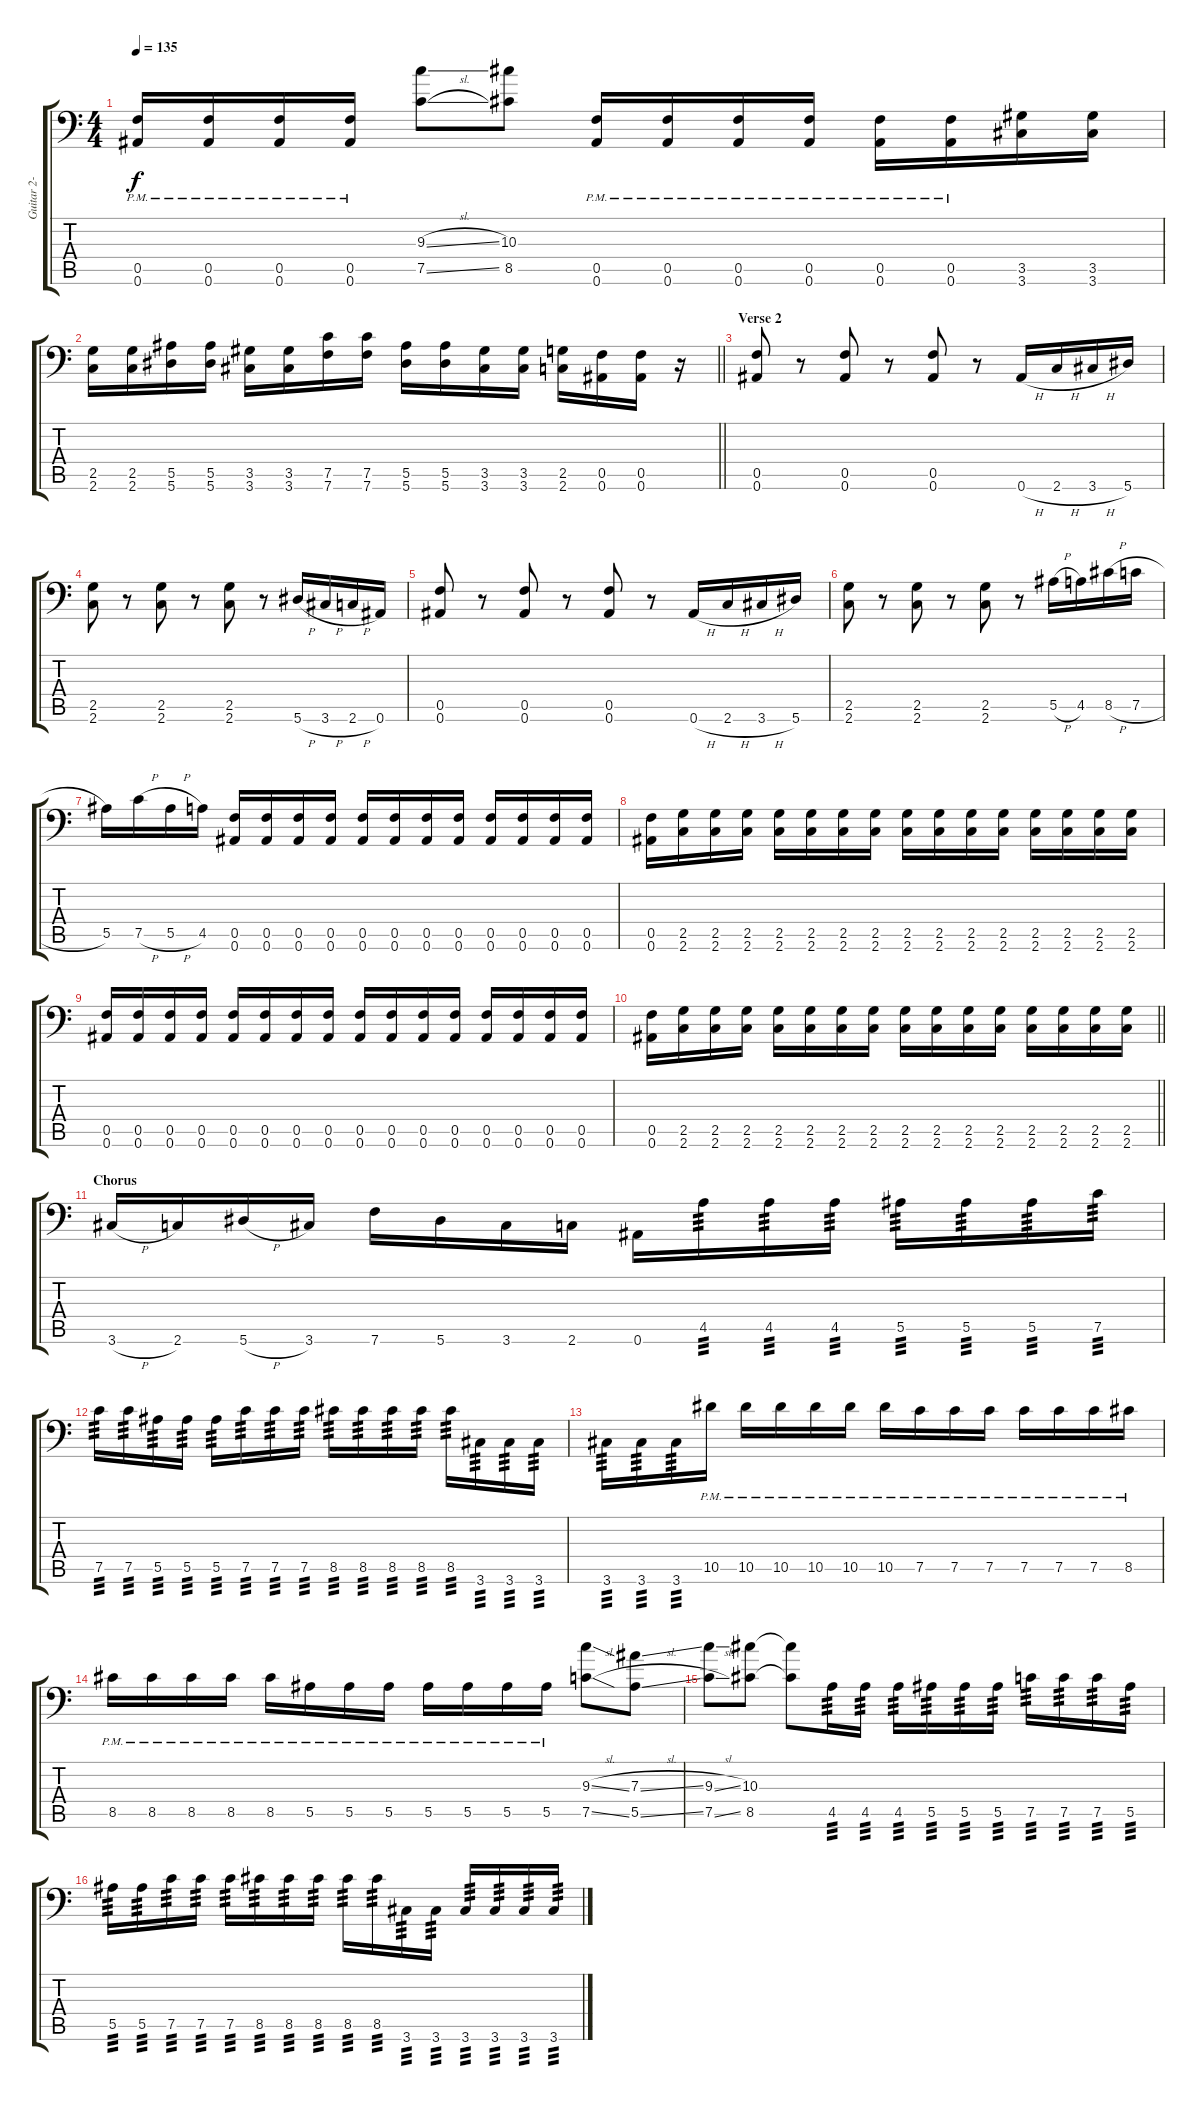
\track ("Guitar 2- Right Side" "Guitar 2- ") {instrument distortionguitar}
\staff {score tabs}
\tuning (C4 G3 Eb3 Bb2 F2 Bb1) {hide}
\ts (4 4)
\tempo 135
\clef f4
\ks c
(0.5{pm} 0.6{pm}).16{dy f} (0.5{pm} 0.6{pm}).16 (0.5{pm} 0.6{pm}).16 (0.5{pm} 0.6{pm}).16 (9.3{sl} 7.5{sl}).8 (10.3 8.5).8 (0.5{pm} 0.6{pm}).16 (0.5{pm} 0.6{pm}).16 (0.5{pm} 0.6{pm}).16 (0.5{pm} 0.6{pm}).16 (0.5{pm} 0.6{pm}).16 (0.5{pm} 0.6{pm}).16 (3.5 3.6).16 (3.5 3.6).16 |
\barLineRight lightlight
(2.5 2.6).16 (2.5 2.6).16 (5.5 5.6).16 (5.5 5.6).16 (3.5 3.6).16 (3.5 3.6).16 (7.5 7.6).16 (7.5 7.6).16 (5.5 5.6).16 (5.5 5.6).16 (3.5 3.6).16 (3.5 3.6).16 (2.5 2.6).16 (0.5 0.6).16 (0.5 0.6).16 r.16 |
\section ("" "Verse 2")
(0.5 0.6).8 r.8 (0.5 0.6).8 r.8 (0.5 0.6).8 r.8 0.6{h}.16 2.6{h}.16 3.6{h}.16 5.6.16 |
(2.5 2.6).8 r.8 (2.5 2.6).8 r.8 (2.5 2.6).8 r.8 5.6{h}.16 3.6{h}.16 2.6{h}.16 0.6.16 |
(0.5 0.6).8 r.8 (0.5 0.6).8 r.8 (0.5 0.6).8 r.8 0.6{h}.16 2.6{h}.16 3.6{h}.16 5.6.16 |
(2.5 2.6).8 r.8 (2.5 2.6).8 r.8 (2.5 2.6).8 r.8 5.5{h}.16 4.5.16 8.5{h}.16 7.5{h}.16 |
5.5.16 7.5{h}.16 5.5{h}.16 4.5.16 (0.5 0.6).16 (0.5 0.6).16 (0.5 0.6).16 (0.5 0.6).16 (0.5 0.6).16 (0.5 0.6).16 (0.5 0.6).16 (0.5 0.6).16 (0.5 0.6).16 (0.5 0.6).16 (0.5 0.6).16 (0.5 0.6).16 |
(0.5 0.6).16 (2.5 2.6).16 (2.5 2.6).16 (2.5 2.6).16 (2.5 2.6).16 (2.5 2.6).16 (2.5 2.6).16 (2.5 2.6).16 (2.5 2.6).16 (2.5 2.6).16 (2.5 2.6).16 (2.5 2.6).16 (2.5 2.6).16 (2.5 2.6).16 (2.5 2.6).16 (2.5 2.6).16 |
(0.5 0.6).16 (0.5 0.6).16 (0.5 0.6).16 (0.5 0.6).16 (0.5 0.6).16 (0.5 0.6).16 (0.5 0.6).16 (0.5 0.6).16 (0.5 0.6).16 (0.5 0.6).16 (0.5 0.6).16 (0.5 0.6).16 (0.5 0.6).16 (0.5 0.6).16 (0.5 0.6).16 (0.5 0.6).16 |
\barLineRight lightlight
(0.5 0.6).16 (2.5 2.6).16 (2.5 2.6).16 (2.5 2.6).16 (2.5 2.6).16 (2.5 2.6).16 (2.5 2.6).16 (2.5 2.6).16 (2.5 2.6).16 (2.5 2.6).16 (2.5 2.6).16 (2.5 2.6).16 (2.5 2.6).16 (2.5 2.6).16 (2.5 2.6).16 (2.5 2.6).16 |
\section ("" "Chorus")
3.6{h}.16 2.6.16 5.6{h}.16 3.6.16 7.6.16 5.6.16 3.6.16 2.6.16 0.6.16 4.5.16{tp 3} 4.5.16{tp 3} 4.5.16{tp 3} 5.5.16{tp 3} 5.5.16{tp 3} 5.5.16{tp 3} 7.5.16{tp 3} |
7.5.16{tp 3} 7.5.16{tp 3} 5.5.16{tp 3} 5.5.16{tp 3} 5.5.16{tp 3} 7.5.16{tp 3} 7.5.16{tp 3} 7.5.16{tp 3} 8.5.16{tp 3} 8.5.16{tp 3} 8.5.16{tp 3} 8.5.16{tp 3} 8.5.16{tp 3} 3.6.16{tp 3} 3.6.16{tp 3} 3.6.16{tp 3} |
3.6.16{tp 3} 3.6.16{tp 3} 3.6.16{tp 3} 10.5{pm}.16 10.5{pm}.16 10.5{pm}.16 10.5{pm}.16 10.5{pm}.16 10.5{pm}.16 7.5{pm}.16 7.5{pm}.16 7.5{pm}.16 7.5{pm}.16 7.5{pm}.16 7.5{pm}.16 8.5{pm}.16 |
8.5{pm}.16 8.5{pm}.16 8.5{pm}.16 8.5{pm}.16 8.5{pm}.16 5.5{pm}.16 5.5{pm}.16 5.5{pm}.16 5.5{pm}.16 5.5{pm}.16 5.5{pm}.16 5.5{pm}.16 (9.3{sl} 7.5{sl}).8 (7.3{sl} 5.5{sl}).8 |
(9.3{sl} 7.5{sl}).8 (10.3 8.5).8 (10.3{t} 8.5{t}).8 4.5.16{tp 3} 4.5.16{tp 3} 4.5.16{tp 3} 5.5.16{tp 3} 5.5.16{tp 3} 5.5.16{tp 3} 7.5.16{tp 3} 7.5.16{tp 3} 7.5.16{tp 3} 5.5.16{tp 3} |
5.5.16{tp 3} 5.5.16{tp 3} 7.5.16{tp 3} 7.5.16{tp 3} 7.5.16{tp 3} 8.5.16{tp 3} 8.5.16{tp 3} 8.5.16{tp 3} 8.5.16{tp 3} 8.5.16{tp 3} 3.6.16{tp 3} 3.6.16{tp 3} 3.6.16{tp 3} 3.6.16{tp 3} 3.6.16{tp 3} 3.6.16{tp 3}
